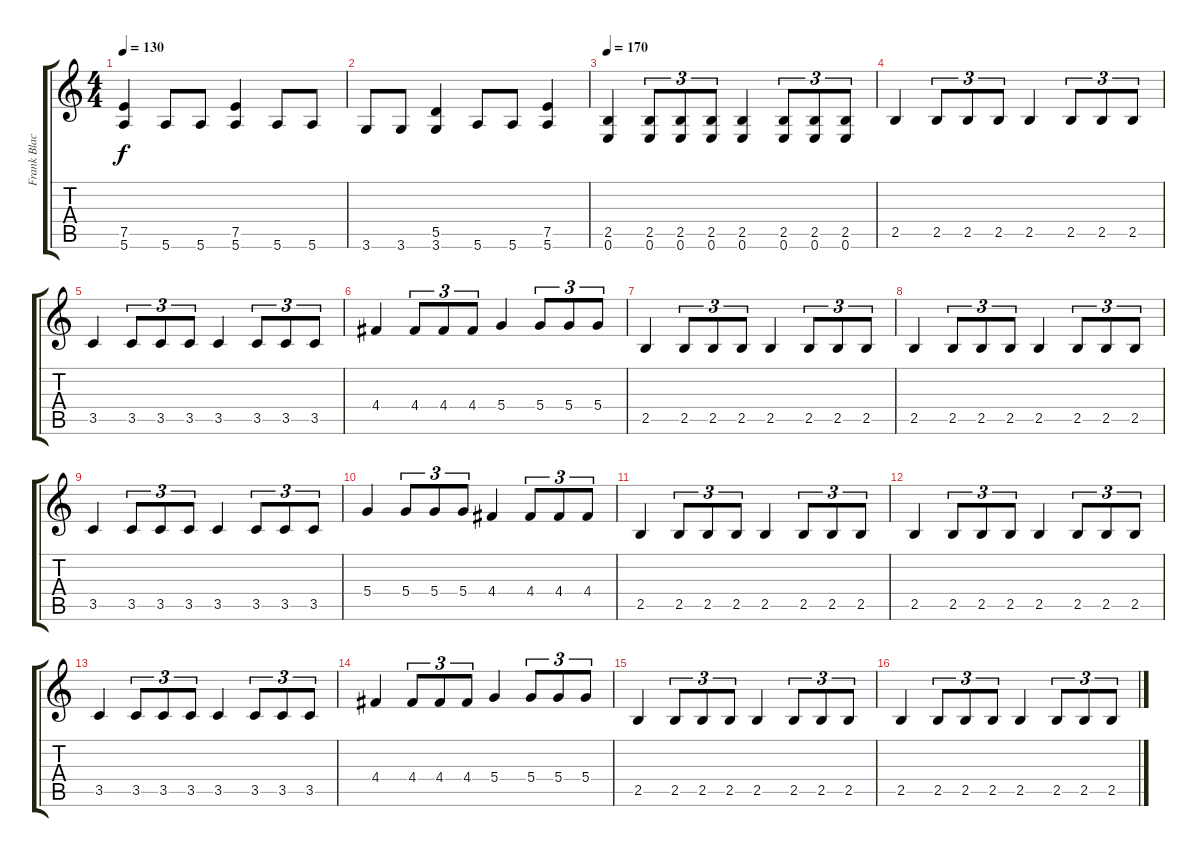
\track ("Frank Blackfire" "Frank Blac") {instrument distortionguitar}
\staff {score tabs}
\tuning (E4 B3 G3 D3 A2 E2) {hide}
\ts (4 4)
\tempo 130
\clef g2
\ks c
(7.5 5.6).4{dy f} 5.6.8 5.6.8 (7.5 5.6).4 5.6.8 5.6.8 |
3.6.8 3.6.8 (5.5 3.6).4 5.6.8 5.6.8 (7.5 5.6).4 |
\tempo 170
(2.5 0.6).4 (2.5 0.6).8{tu (3 2)} (2.5 0.6).8{tu (3 2)} (2.5 0.6).8{tu (3 2)} (2.5 0.6).4 (2.5 0.6).8{tu (3 2)} (2.5 0.6).8{tu (3 2)} (2.5 0.6).8{tu (3 2)} |
2.5.4 2.5.8{tu (3 2)} 2.5.8{tu (3 2)} 2.5.8{tu (3 2)} 2.5.4 2.5.8{tu (3 2)} 2.5.8{tu (3 2)} 2.5.8{tu (3 2)} |
3.5.4 3.5.8{tu (3 2)} 3.5.8{tu (3 2)} 3.5.8{tu (3 2)} 3.5.4 3.5.8{tu (3 2)} 3.5.8{tu (3 2)} 3.5.8{tu (3 2)} |
4.4.4 4.4.8{tu (3 2)} 4.4.8{tu (3 2)} 4.4.8{tu (3 2)} 5.4.4 5.4.8{tu (3 2)} 5.4.8{tu (3 2)} 5.4.8{tu (3 2)} |
2.5.4 2.5.8{tu (3 2)} 2.5.8{tu (3 2)} 2.5.8{tu (3 2)} 2.5.4 2.5.8{tu (3 2)} 2.5.8{tu (3 2)} 2.5.8{tu (3 2)} |
2.5.4 2.5.8{tu (3 2)} 2.5.8{tu (3 2)} 2.5.8{tu (3 2)} 2.5.4 2.5.8{tu (3 2)} 2.5.8{tu (3 2)} 2.5.8{tu (3 2)} |
3.5.4 3.5.8{tu (3 2)} 3.5.8{tu (3 2)} 3.5.8{tu (3 2)} 3.5.4 3.5.8{tu (3 2)} 3.5.8{tu (3 2)} 3.5.8{tu (3 2)} |
5.4.4 5.4.8{tu (3 2)} 5.4.8{tu (3 2)} 5.4.8{tu (3 2)} 4.4.4 4.4.8{tu (3 2)} 4.4.8{tu (3 2)} 4.4.8{tu (3 2)} |
2.5.4 2.5.8{tu (3 2)} 2.5.8{tu (3 2)} 2.5.8{tu (3 2)} 2.5.4 2.5.8{tu (3 2)} 2.5.8{tu (3 2)} 2.5.8{tu (3 2)} |
2.5.4 2.5.8{tu (3 2)} 2.5.8{tu (3 2)} 2.5.8{tu (3 2)} 2.5.4 2.5.8{tu (3 2)} 2.5.8{tu (3 2)} 2.5.8{tu (3 2)} |
3.5.4 3.5.8{tu (3 2)} 3.5.8{tu (3 2)} 3.5.8{tu (3 2)} 3.5.4 3.5.8{tu (3 2)} 3.5.8{tu (3 2)} 3.5.8{tu (3 2)} |
4.4.4 4.4.8{tu (3 2)} 4.4.8{tu (3 2)} 4.4.8{tu (3 2)} 5.4.4 5.4.8{tu (3 2)} 5.4.8{tu (3 2)} 5.4.8{tu (3 2)} |
2.5.4 2.5.8{tu (3 2)} 2.5.8{tu (3 2)} 2.5.8{tu (3 2)} 2.5.4 2.5.8{tu (3 2)} 2.5.8{tu (3 2)} 2.5.8{tu (3 2)} |
2.5.4 2.5.8{tu (3 2)} 2.5.8{tu (3 2)} 2.5.8{tu (3 2)} 2.5.4 2.5.8{tu (3 2)} 2.5.8{tu (3 2)} 2.5.8{tu (3 2)}
